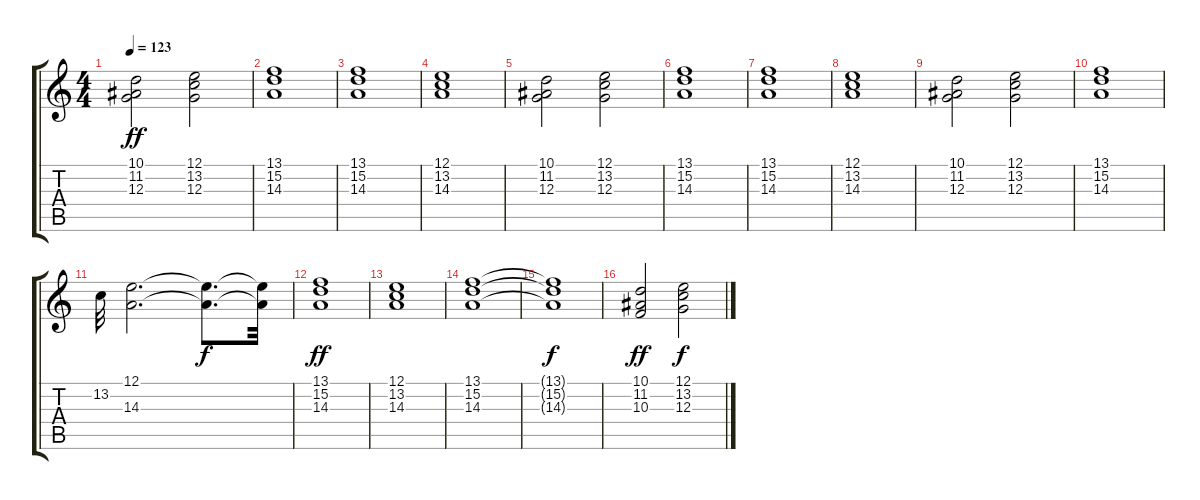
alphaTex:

\track "" {instrument fx7echoes}
\staff {score tabs}
\tuning (E4 B3 G3 D3 A2 E2) {hide}
\ts (4 4)
\tempo 123
\clef g2
\ks c
(10.1 11.2 12.3).2{dy ff} (12.1 13.2 12.3).2 |
(13.1 15.2 14.3).1 |
(13.1 15.2 14.3).1 |
(12.1 13.2 14.3).1 |
(10.1 11.2 12.3).2 (12.1 13.2 12.3).2 |
(13.1 15.2 14.3).1 |
(13.1 15.2 14.3).1 |
(12.1 13.2 14.3).1 |
(10.1 11.2 12.3).2 (12.1 13.2 12.3).2 |
(13.1 15.2 14.3).1 |
13.2.32 (12.1 14.3).2{d} (12.1{t} 14.3{t}).8{d dy f} (12.1{t} 14.3{t}).32 |
(13.1 15.2 14.3).1{dy ff} |
(12.1 13.2 14.3).1 |
(13.1 15.2 14.3).1 |
(13.1{t} 15.2{t} 14.3{t}).1{dy f} |
(10.1 11.2 10.3).2{dy ff} (12.1 13.2 12.3).2{dy f}
